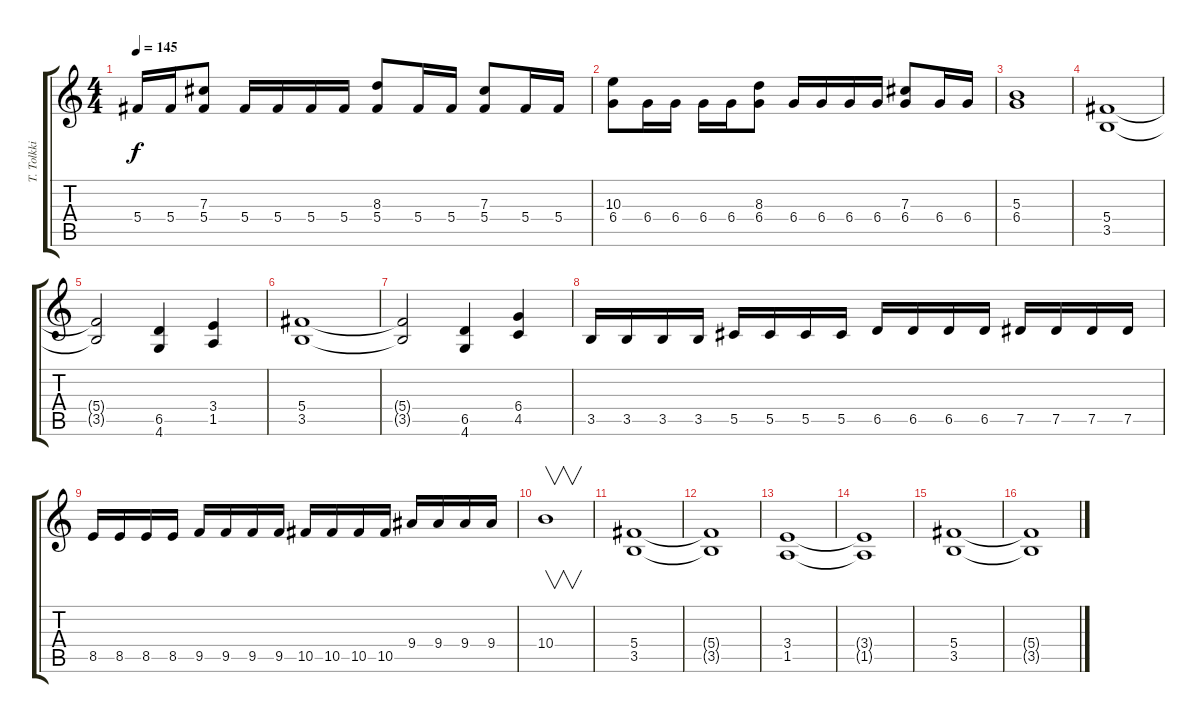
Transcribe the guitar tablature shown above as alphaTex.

\track ("T. Tolkki" "T. Tolkki") {instrument distortionguitar}
\staff {score tabs}
\tuning (Eb4 Bb3 Gb3 Db3 Ab2 Eb2) {hide}
\ts (4 4)
\tempo 145
\clef g2
\ks c
5.4.16{dy f} 5.4.16 (7.3 5.4).8 5.4.16 5.4.16 5.4.16 5.4.16 (8.3 5.4).8 5.4.16 5.4.16 (7.3 5.4).8 5.4.16 5.4.16 |
(10.3 6.4).8 6.4.16 6.4.16 6.4.16 6.4.16 (8.3 6.4).8 6.4.16 6.4.16 6.4.16 6.4.16 (7.3 6.4).8 6.4.16 6.4.16 |
(5.3 6.4).1 |
(5.4 3.5).1 |
(5.4{t} 3.5{t}).2 (6.5 4.6).4 (3.4 1.5).4 |
(5.4 3.5).1 |
(5.4{t} 3.5{t}).2 (6.5 4.6).4 (6.4 4.5).4 |
3.5.16 3.5.16 3.5.16 3.5.16 5.5.16 5.5.16 5.5.16 5.5.16 6.5.16 6.5.16 6.5.16 6.5.16 7.5.16 7.5.16 7.5.16 7.5.16 |
8.5.16 8.5.16 8.5.16 8.5.16 9.5.16 9.5.16 9.5.16 9.5.16 10.5.16 10.5.16 10.5.16 10.5.16 9.4.16 9.4.16 9.4.16 9.4.16 |
10.4.1{v} |
(5.4 3.5).1 |
(5.4{t} 3.5{t}).1 |
(3.4 1.5).1 |
(3.4{t} 1.5{t}).1 |
(5.4 3.5).1 |
(5.4{t} 3.5{t}).1
